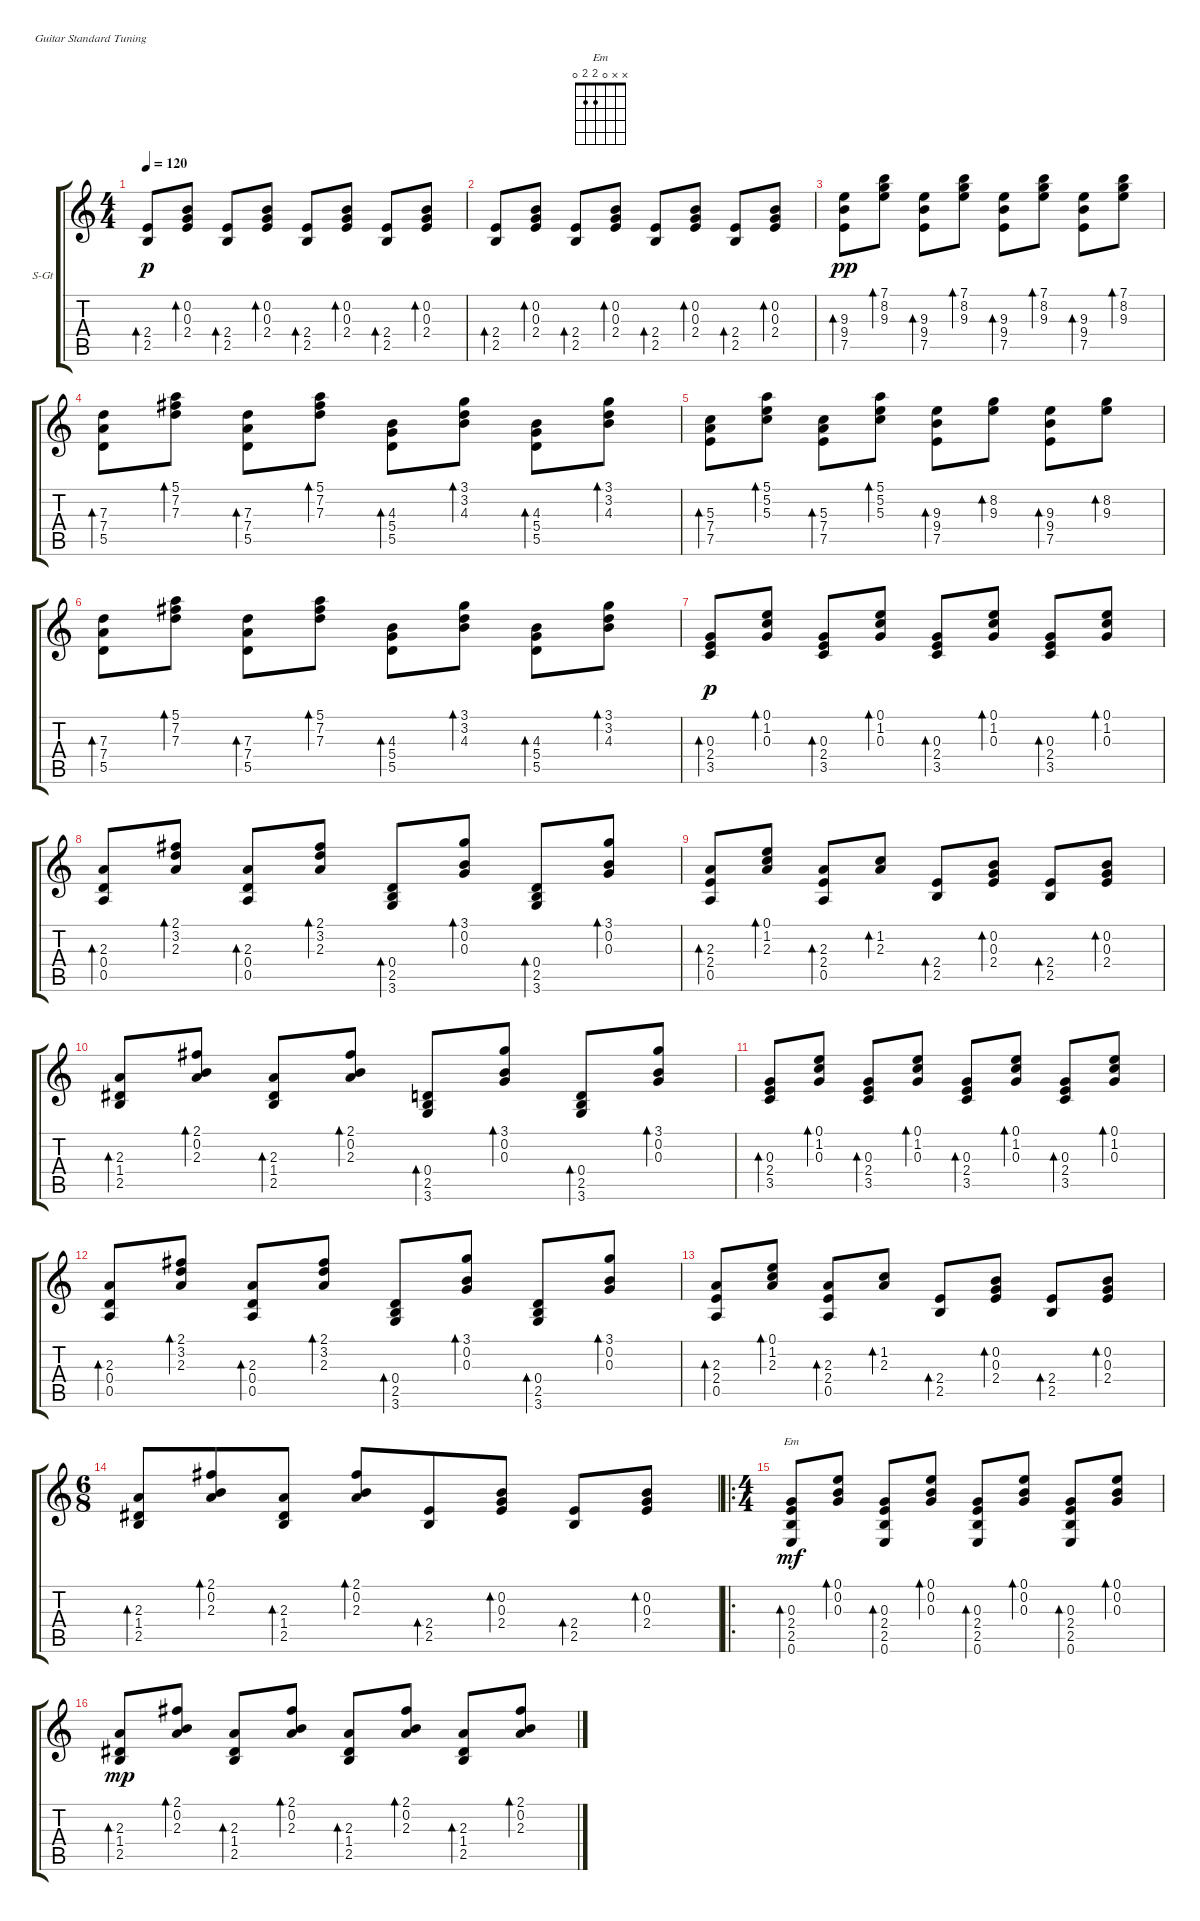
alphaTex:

\defaultSystemsLayout 4
\bracketExtendMode groupsimilarinstruments
\firstSystemTrackNameOrientation horizontal
\otherSystemsTrackNameOrientation horizontal
\track ("Steel Guitar" "S-Gt") {instrument acousticguitarsteel}
\staff {score tabs}
\tuning (E4 B3 G3 D3 A2 E2)
\chord ("Em" x x 0 2 2 0)
\ts (4 4)
\tempo 120
\clef g2
\ks c
(2.5 2.4).8{bd 30 dy p} (2.4 0.3 0.2).8{bd 30} (2.5 2.4).8{bd 30} (2.4 0.3 0.2).8{bd 30} (2.5 2.4).8{bd 30} (2.4 0.3 0.2).8{bd 30} (2.5 2.4).8{bd 30} (2.4 0.3 0.2).8{bd 30} |
(2.5 2.4).8{bd 30} (2.4 0.3 0.2).8{bd 30} (2.5 2.4).8{bd 30} (2.4 0.3 0.2).8{bd 30} (2.5 2.4).8{bd 30} (2.4 0.3 0.2).8{bd 30} (2.5 2.4).8{bd 30} (2.4 0.3 0.2).8{bd 30} |
(7.5 9.4 9.3).8{bd 30 dy pp} (9.3 8.2 7.1).8{bd 30} (7.5 9.4 9.3).8{bd 30} (9.3 8.2 7.1).8{bd 30} (7.5 9.4 9.3).8{bd 30} (9.3 8.2 7.1).8{bd 30} (7.5 9.4 9.3).8{bd 30} (9.3 8.2 7.1).8{bd 30} |
(5.5 7.4 7.3).8{bd 30} (7.3 7.2 5.1).8{bd 30} (5.5 7.4 7.3).8{bd 30} (7.3 7.2 5.1).8{bd 30} (5.5 5.4 4.3).8{bd 30} (4.3 3.2 3.1).8{bd 30} (5.5 5.4 4.3).8{bd 30} (4.3 3.2 3.1).8{bd 30} |
(7.5 7.4 5.3).8{bd 30} (5.3 5.2 5.1).8{bd 30} (7.5 7.4 5.3).8{bd 30} (5.3 5.2 5.1).8{bd 30} (7.5 9.4 9.3).8{bd 30} (9.3 8.2).8{bd 30} (7.5 9.4 9.3).8{bd 30} (9.3 8.2).8{bd 30} |
(5.5 7.4 7.3).8{bd 30} (7.3 7.2 5.1).8{bd 30} (5.5 7.4 7.3).8{bd 30} (7.3 7.2 5.1).8{bd 30} (5.5 5.4 4.3).8{bd 30} (4.3 3.2 3.1).8{bd 30} (5.5 5.4 4.3).8{bd 30} (4.3 3.2 3.1).8{bd 30} |
(3.5 2.4 0.3).8{bd 30 dy p} (0.3 1.2 0.1).8{bd 30} (3.5 2.4 0.3).8{bd 30} (0.3 1.2 0.1).8{bd 30} (3.5 2.4 0.3).8{bd 30} (0.3 1.2 0.1).8{bd 30} (3.5 2.4 0.3).8{bd 30} (0.3 1.2 0.1).8{bd 30} |
(0.4 2.3 0.5).8{bd 30} (2.3 3.2 2.1).8{bd 30} (0.4 2.3 0.5).8{bd 30} (2.3 3.2 2.1).8{bd 30} (3.6 2.5 0.4).8{bd 30} (0.3 0.2 3.1).8{bd 30} (3.6 2.5 0.4).8{bd 30} (0.3 0.2 3.1).8{bd 30} |
(0.5 2.4 2.3).8{bd 30} (2.3 1.2 0.1).8{bd 30} (0.5 2.4 2.3).8{bd 30} (2.3 1.2).8{bd 30} (2.5 2.4).8{bd 30} (2.4 0.3 0.2).8{bd 30} (2.5 2.4).8{bd 30} (2.4 0.3 0.2).8{bd 30} |
(2.5 1.4 2.3).8{bd 30} (2.3 0.2 2.1).8{bd 30} (2.5 1.4 2.3).8{bd 30} (2.3 0.2 2.1).8{bd 30} (3.6 2.5 0.4).8{bd 30} (0.3 0.2 3.1).8{bd 30} (3.6 2.5 0.4).8{bd 30} (0.3 0.2 3.1).8{bd 30} |
(3.5 2.4 0.3).8{bd 30} (0.3 1.2 0.1).8{bd 30} (3.5 2.4 0.3).8{bd 30} (0.3 1.2 0.1).8{bd 30} (3.5 2.4 0.3).8{bd 30} (0.3 1.2 0.1).8{bd 30} (3.5 2.4 0.3).8{bd 30} (0.3 1.2 0.1).8{bd 30} |
(0.4 2.3 0.5).8{bd 30} (2.3 3.2 2.1).8{bd 30} (0.4 2.3 0.5).8{bd 30} (2.3 3.2 2.1).8{bd 30} (3.6 2.5 0.4).8{bd 30} (0.3 0.2 3.1).8{bd 30} (3.6 2.5 0.4).8{bd 30} (0.3 0.2 3.1).8{bd 30} |
(0.5 2.4 2.3).8{bd 30} (2.3 1.2 0.1).8{bd 30} (0.5 2.4 2.3).8{bd 30} (2.3 1.2).8{bd 30} (2.5 2.4).8{bd 30} (2.4 0.3 0.2).8{bd 30} (2.5 2.4).8{bd 30} (2.4 0.3 0.2).8{bd 30} |
\ts (6 8)
(2.5 1.4 2.3).8{bd 30} (2.3 0.2 2.1).8{bd 30} (2.5 1.4 2.3).8{bd 30} (2.3 0.2 2.1).8{bd 30} (2.5 2.4).8{bd 30} (2.4 0.3 0.2).8{bd 30} (2.5 2.4).8{bd 30} (2.4 0.3 0.2).8{bd 30} |
\ro
\ts (4 4)
(0.6 2.5 2.4 0.3).8{bd 30 ch "Em" dy mf} (0.3 0.2 0.1).8{bd 30} (0.6 2.5 2.4 0.3).8{bd 30} (0.3 0.2 0.1).8{bd 30} (0.6 2.5 2.4 0.3).8{bd 30} (0.3 0.2 0.1).8{bd 30} (0.6 2.5 2.4 0.3).8{bd 30} (0.3 0.2 0.1).8{bd 30} |
(2.5 1.4 2.3).8{bd 30 dy mp} (2.3 0.2 2.1).8{bd 30} (2.5 1.4 2.3).8{bd 30} (2.3 0.2 2.1).8{bd 30} (2.5 1.4 2.3).8{bd 30} (2.3 0.2 2.1).8{bd 30} (2.5 1.4 2.3).8{bd 30} (2.3 0.2 2.1).8{bd 30}
